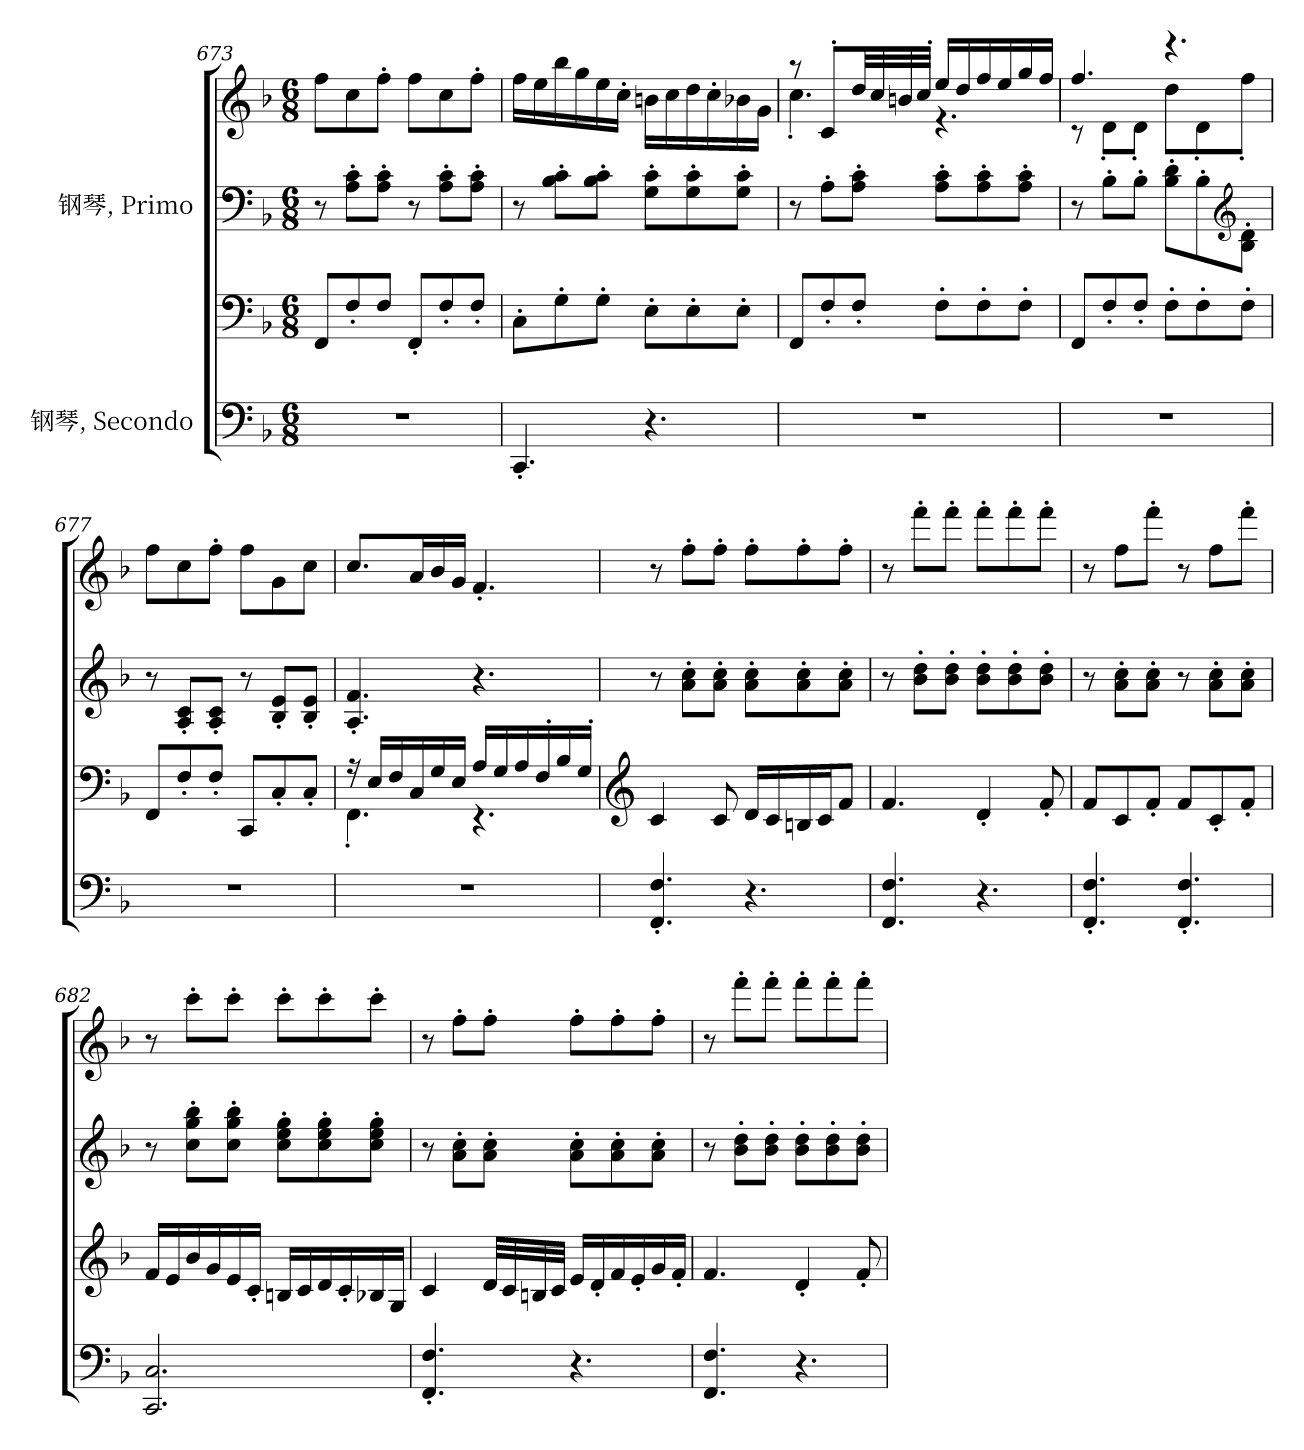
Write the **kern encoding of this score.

**kern	**kern	**kern	**kern
*part2	*part2	*part1	*part1
*staff4	*staff3	*staff2	*staff1
*I"钢琴, Secondo	*	*I"钢琴, Primo	*
*clefF4	*clefF4	*clefF4	*clefG2
*k[b-]	*k[b-]	*k[b-]	*k[b-]
*M6/8	*M6/8	*M6/8	*M6/8
=673	=673	=673	=673
2.r	8FF/L	8r	8ff\L
.	8F'/	8A\' 8c\'L	8cc\
.	8F/J	8A\' 8c\'J	8ff'\J
.	8FF'/L	8r	8ff\L
.	8F'/	8A\' 8c\'L	8cc\
.	8F'/J	8A\' 8c\'J	8ff'\J
=674	=674	=674	=674
4.CC'/	8C'\L	8r	16ff\LL
.	.	.	16ee\
.	8G'\	8B-\' 8c\'L	16bb-\
.	.	.	16gg\
.	8G'\J	8B-\' 8c\'J	16ee\
.	.	.	16cc'\JJ
4.r	8E'\L	8G\' 8c\'L	16bn\LL
.	.	.	16cc\
.	8E'\	8G\' 8c\'	16dd\
.	.	.	16cc'\
.	8E'\J	8G\' 8c\'J	16b-X\
.	.	.	16g\JJ
=675	=675	=675	=675
*	*	*	*^
2.r	8FF/L	8r	8r	4.cc'\
.	8F'/	8A'\L	8c'/L	.
.	8F'/J	8A\' 8c\'J	32dd/LL	.
.	.	.	32cc/	.
.	.	.	32bn/	.
.	.	.	32cc'/JJJ	.
.	8F'\L	8A\' 8c\'L	16ee/LL	4.r
.	.	.	16dd/	.
.	8F'\	8A\' 8c\'	16ff/	.
.	.	.	16ee/	.
.	8F'\J	8A\' 8c\'J	16gg/	.
.	.	.	16ff/JJ	.
!!LO:LB:g=z	!!
=676	=676	=676	=676	=676
2.r	8FF/L	8r	4.ff/	8r
.	8F'/	8B-'\L	.	8d'\L
.	8F'/J	8B-'\J	.	8d'\J
.	8F'\L	8B-\' 8d\'L	4.r	8dd\L
.	8F'\	8B-'\	.	8d'\
*	*	*clefG2	*	*
.	8F'\J	8B-\' 8d\'J	.	8ff'\J
*	*	*	*v	*v
=677	=677	=677	=677
2.r	8FF/L	8r	8ff\L
.	8F'/	8A/' 8c/'L	8cc\
.	8F'/J	8A/' 8c/'J	8ff'\J
.	8CC/L	8r	8ff\L
.	8C'/	8B-/' 8e/'L	8g\
.	8C'/J	8B-/' 8e/'J	8cc\J
=678	=678	=678	=678
*	*^	*	*
2.r	16r	4.FF'\	4.A/' 4.f/'	8.cc/L
.	16E/LL	.	.	.
.	16F/	.	.	.
*	*	*	*	*MM95
.	16C/	.	.	16a/L
.	16G/	.	.	16b-/
.	16E/JJ	.	.	16g/JJ
*	*	*	*	*MM90
.	16A/LL	4.r	4.r	4.f'/
.	16G/	.	.	.
.	16A/	.	.	.
.	16F'/	.	.	.
.	16B-/	.	.	.
.	16G'/JJ	.	.	.
*	*v	*v	*	*
=679	=679	=679	=679
*	*clefG2	*	*
*	*	*	*MM80
4.FF/' 4.F/'	4c/	8r	8r
.	.	8a\' 8cc\'L	8ff'\L
.	8c/	8a\' 8cc\'J	8ff'\J
4.r	16d/LL	8a\' 8cc\'L	8ff'\L
.	16c/	.	.
.	16Bn/	8a\' 8cc\'	8ff'\
.	16c/J	.	.
.	8f/J	8a\' 8cc\'J	8ff'\J
!!LO:LB:g=z
=680	=680	=680	=680
4.FF/ 4.F/	4.f/	8r	8r
.	.	8b-\' 8dd\'L	8fff'\L
.	.	8b-\' 8dd\'J	8fff'\J
4.r	4d'/	8b-\' 8dd\'L	8fff'\L
.	.	8b-\' 8dd\'	8fff'\
.	8f'/	8b-\' 8dd\'J	8fff'\J
=681	=681	=681	=681
4.FF/' 4.F/'	8f/L	8r	8r
.	8c/	8a\' 8cc\'L	8ff\L
.	8f'/J	8a\' 8cc\'J	8fff'\J
4.FF/' 4.F/'	8f/L	8r	8r
.	8c'/	8a\' 8cc\'L	8ff\L
.	8f'/J	8a\' 8cc\'J	8fff'\J
=682	=682	=682	=682
2.CC/ 2.C/	16f/LL	8r	8r
.	16e/	.	.
.	16b-/	8cc\' 8gg\' 8bb-\'L	8ccc'\L
.	16g/	.	.
.	16e/	8cc\' 8gg\' 8bb-\'J	8ccc'\J
.	16c'/JJ	.	.
.	16Bn/LL	8cc\' 8ee\' 8gg\'L	8ccc'\L
.	16c/	.	.
.	16d/	8cc\' 8ee\' 8gg\'	8ccc'\
.	16c'/	.	.
.	16B-X/	8cc\' 8ee\' 8gg\'J	8ccc'\J
.	16G/JJ	.	.
=683	=683	=683	=683
4.FF/' 4.F/'	4c/	8r	8r
.	.	8a\' 8cc\'L	8ff'\L
.	32d/LLL	8a\' 8cc\'J	8ff'\J
.	32c/	.	.
.	32Bn/	.	.
.	32c/JJJ	.	.
4.r	16e/LL	8a\' 8cc\'L	8ff'\L
.	16d'/	.	.
.	16f/	8a\' 8cc\'	8ff'\
.	16e'/	.	.
.	16g/	8a\' 8cc\'J	8ff'\J
.	16f'/JJ	.	.
!!LO:PB:g=z
=684	=684	=684	=684
4.FF/ 4.F/	4.f/	8r	8r
.	.	8b-\' 8dd\'L	8fff'\L
.	.	8b-\' 8dd\'J	8fff'\J
4.r	4d'/	8b-\' 8dd\'L	8fff'\L
.	.	8b-\' 8dd\'	8fff'\
.	8f'/	8b-\' 8dd\'J	8fff'\J
=	=	=	=
*-	*-	*-	*-
